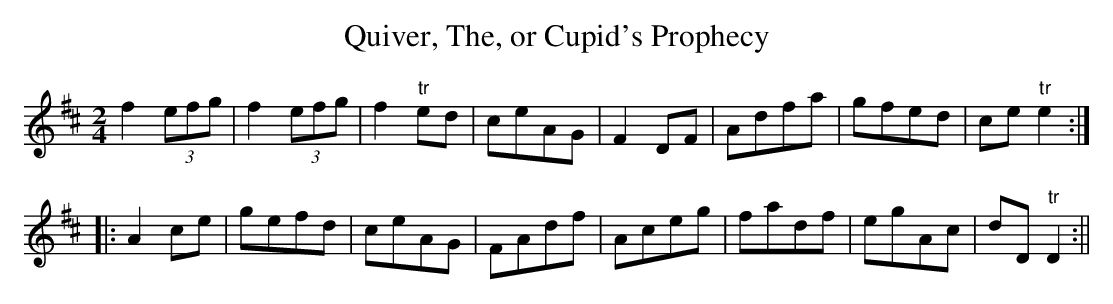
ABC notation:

X:1
T:Quiver, The, or Cupid's Prophecy
M:2/4
L:1/8
K:D
f2 (3efg | f2 (3efg | f2 "tr"ed | ceAG | F2 DF | Adfa | gfed | ce "tr"e2 :|
|: A2 ce | gefd | ceAG | FAdf | Aceg | fadf | egAc | dD "tr"D2 :||
